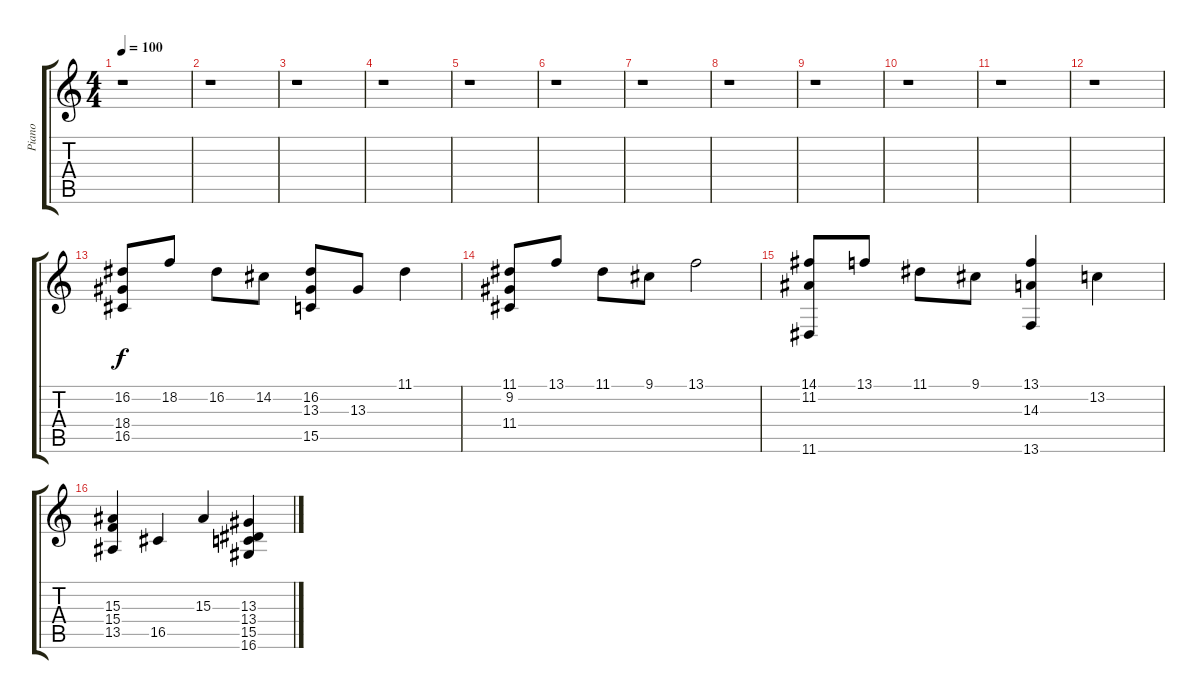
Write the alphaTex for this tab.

\track ("Piano" "Piano") {instrument acousticgrandpiano}
\staff {score tabs}
\tuning (E4 B3 G3 D3 A2 E2) {hide}
\ts (4 4)
\tempo 100
\clef g2
\ks c
r.1{dy f} |
r.1 |
r.1 |
r.1 |
r.1 |
r.1 |
r.1 |
r.1 |
r.1 |
r.1 |
r.1 |
r.1 |
(16.2 18.4 16.5).8 18.2.8 16.2.8 14.2.8 (16.2 13.3 15.5).8 13.3.8 11.1.4 |
(11.1 9.2 11.4).8 13.1.8 11.1.8 9.1.8 13.1.2 |
(14.1 11.2 11.6).8 13.1.8 11.1.8 9.1.8 (13.1 14.3 13.6).4 13.2.4 |
(15.3 15.4 13.5).4 16.5.4 15.3.4 (13.3 13.4 15.5 16.6).4
